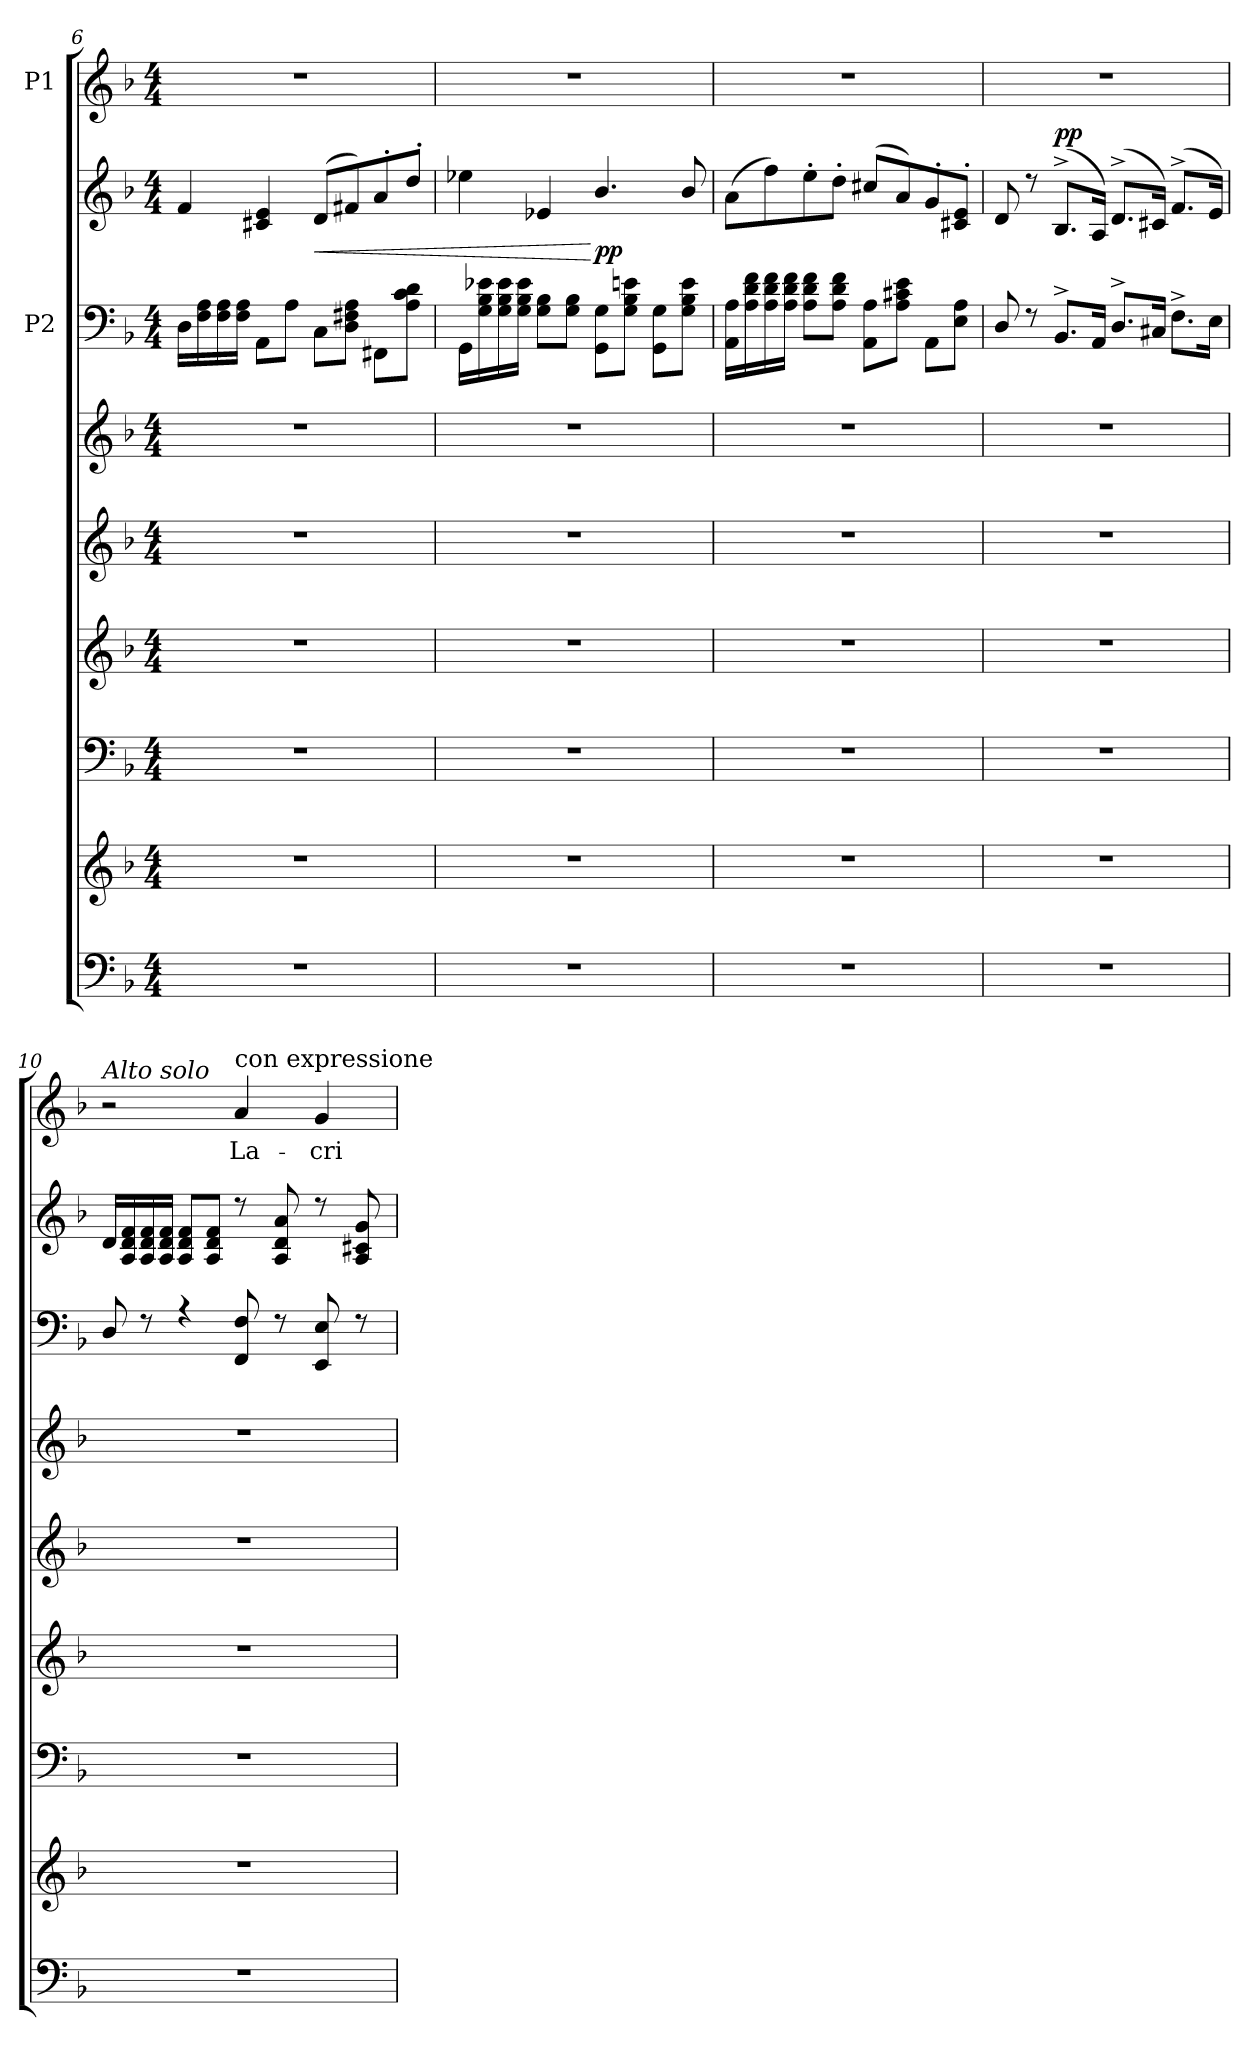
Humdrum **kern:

**kern	**kern	**kern	**kern	**kern	**kern	**kern	**kern	**dynam	**kern	**text
*part8	*part7	*part6	*part5	*part4	*part3	*part2	*part2	*part2	*part1	*part1
*staff9	*staff8	*staff7	*staff6	*staff5	*staff4	*staff3	*staff2	*staff2/3	*staff1	*staff1
*	*	*	*	*	*	*I"P2	*	*	*I"P1	*
*clefF4	*clefG2	*clefF4	*clefG2	*clefG2	*clefG2	*clefF4	*clefG2	*	*clefG2	*
*k[b-]	*k[b-]	*k[b-]	*k[b-]	*k[b-]	*k[b-]	*k[b-]	*k[b-]	*	*k[b-]	*
*F:	*F:	*F:	*F:	*F:	*F:	*F:	*F:	*	*F:	*
*M4/4	*M4/4	*M4/4	*M4/4	*M4/4	*M4/4	*M4/4	*M4/4	*	*M4/4	*
=6	=6	=6	=6	=6	=6	=6	=6	=6	=6	=6
*	*	*	*	*	*	*^	*^	*	*	*
1r	1r	1r	1r	1r	1r	16D\LL	1ryy	4f/	1ryy	.	1r	.
.	.	.	.	.	.	16F\ 16A\	.	.	.	.	.	.
.	.	.	.	.	.	16F\ 16A\	.	.	.	.	.	.
.	.	.	.	.	.	16F\ 16A\JJ	.	.	.	.	.	.
.	.	.	.	.	.	8AA\L	.	4c#X/ 4e/	.	.	.	.
.	.	.	.	.	.	8A\J	.	.	.	.	.	.
!	!	!	!	!	!	!	!	!	!	!LO:HP:b	!	!
.	.	.	.	.	.	8C\L	.	(<8d/L	.	<	.	.
.	.	.	.	.	.	8D\ 8F#X\ 8A\J	.	8f#X/)	.	.	.	.
.	.	.	.	.	.	8FF#X\L	.	8a'>/	.	.	.	.
.	.	.	.	.	.	8A\ 8c\ 8d\J	.	8dd'>/J	.	.	.	.
=7	=7	=7	=7	=7	=7	=7	=7	=7	=7	=7	=7	=7
1r	1r	1r	1r	1r	1r	16GG\LL	1ryy	4ee-X\	1ryy	.	1r	.
.	.	.	.	.	.	16G\ 16B-\ 16e-X\	.	.	.	.	.	.
.	.	.	.	.	.	16G\ 16B-\ 16e-\	.	.	.	.	.	.
.	.	.	.	.	.	16G\ 16B-\ 16e-\JJ	.	.	.	.	.	.
.	.	.	.	.	.	8G\ 8B-\L	.	4e-X/	.	.	.	.
.	.	.	.	.	.	8G\ 8B-\J	.	.	.	.	.	.
!	!	!	!	!	!	!	!	!	!	!LO:DY:n=1:b	!	!
.	.	.	.	.	.	8GG\ 8G\L	.	4.b-/	.	[ pp	.	.
.	.	.	.	.	.	8G\ 8B-\ 8en\J	.	.	.	.	.	.
.	.	.	.	.	.	8GG\ 8G\L	.	.	.	.	.	.
.	.	.	.	.	.	8G\ 8B-\ 8e\J	.	8b-/	.	.	.	.
=8	=8	=8	=8	=8	=8	=8	=8	=8	=8	=8	=8	=8
1r	1r	1r	1r	1r	1r	16AA\ 16A\LL	1ryy	(>8a\L	1ryy	.	1r	.
.	.	.	.	.	.	16A\ 16d\ 16f\	.	.	.	.	.	.
.	.	.	.	.	.	16A\ 16d\ 16f\	.	8ff\)	.	.	.	.
.	.	.	.	.	.	16A\ 16d\ 16f\JJ	.	.	.	.	.	.
.	.	.	.	.	.	8A\ 8d\ 8f\L	.	8ee'>\	.	.	.	.
.	.	.	.	.	.	8A\ 8d\ 8f\J	.	8dd'>\J	.	.	.	.
.	.	.	.	.	.	8AA\ 8A\L	.	(<8cc#X/L	.	.	.	.
.	.	.	.	.	.	8A\ 8c#X\ 8e\J	.	8a/)	.	.	.	.
.	.	.	.	.	.	8AA\L	.	8g'>/	.	.	.	.
.	.	.	.	.	.	8E\ 8A\J	.	8c#X/'> 8e/'>J	.	.	.	.
!!LO:LB:g=z
=9	=9	=9	=9	=9	=9	=9	=9	=9	=9	=9	=9	=9
1r	1r	1r	1r	1r	1r	8D/	1ryy	8d/	1ryy	.	1r	.
.	.	.	.	.	.	8r	.	8r	.	.	.	.
!	!	!	!	!	!	!	!	!	!	!LO:DY:a	!	!
.	.	.	.	.	.	8.BB-^</L	.	(<8.B-^</L	.	pp	.	.
.	.	.	.	.	.	16AA/Jk	.	16A/Jk)	.	.	.	.
.	.	.	.	.	.	8.D^</L	.	(<8.d^</L	.	.	.	.
.	.	.	.	.	.	16C#X/Jk	.	16c#X/Jk)	.	.	.	.
.	.	.	.	.	.	8.F^>\L	.	(<8.f^</L	.	.	.	.
.	.	.	.	.	.	16E\Jk	.	16e/Jk)	.	.	.	.
=10	=10	=10	=10	=10	=10	=10	=10	=10	=10	=10	=10	=10
!	!	!	!	!	!	!	!	!	!	!	!LO:TX:a:i:t=Alto solo	!
1r	1r	1r	1r	1r	1r	8D/	1ryy	16d/LL	1ryy	.	2r	.
.	.	.	.	.	.	.	.	16A/ 16d/ 16f/	.	.	.	.
.	.	.	.	.	.	8r	.	16A/ 16d/ 16f/	.	.	.	.
.	.	.	.	.	.	.	.	16A/ 16d/ 16f/JJ	.	.	.	.
.	.	.	.	.	.	4r	.	8A/ 8d/ 8f/L	.	.	.	.
.	.	.	.	.	.	.	.	8A/ 8d/ 8f/J	.	.	.	.
!	!	!	!	!	!	!	!	!	!	!	!LO:TX:a:t=con expressione	!
!	!	!	!	!	!	!	!	!	!	!	!	!LO:LY:b
.	.	.	.	.	.	8FF/ 8F/	.	8r	.	.	4a/	La-
.	.	.	.	.	.	8r	.	8A/ 8d/ 8a/	.	.	.	.
!	!	!	!	!	!	!	!	!	!	!	!	!LO:LY:b
.	.	.	.	.	.	8EE/ 8E/	.	8r	.	.	4g/	-cri-
.	.	.	.	.	.	8r	.	8A/ 8c#X/ 8g/	.	.	.	.
*	*	*	*	*	*	*v	*v	*	*	*	*	*
*	*	*	*	*	*	*	*v	*v	*	*	*
=	=	=	=	=	=	=	=	=	=	=
*-	*-	*-	*-	*-	*-	*-	*-	*-	*-	*-
